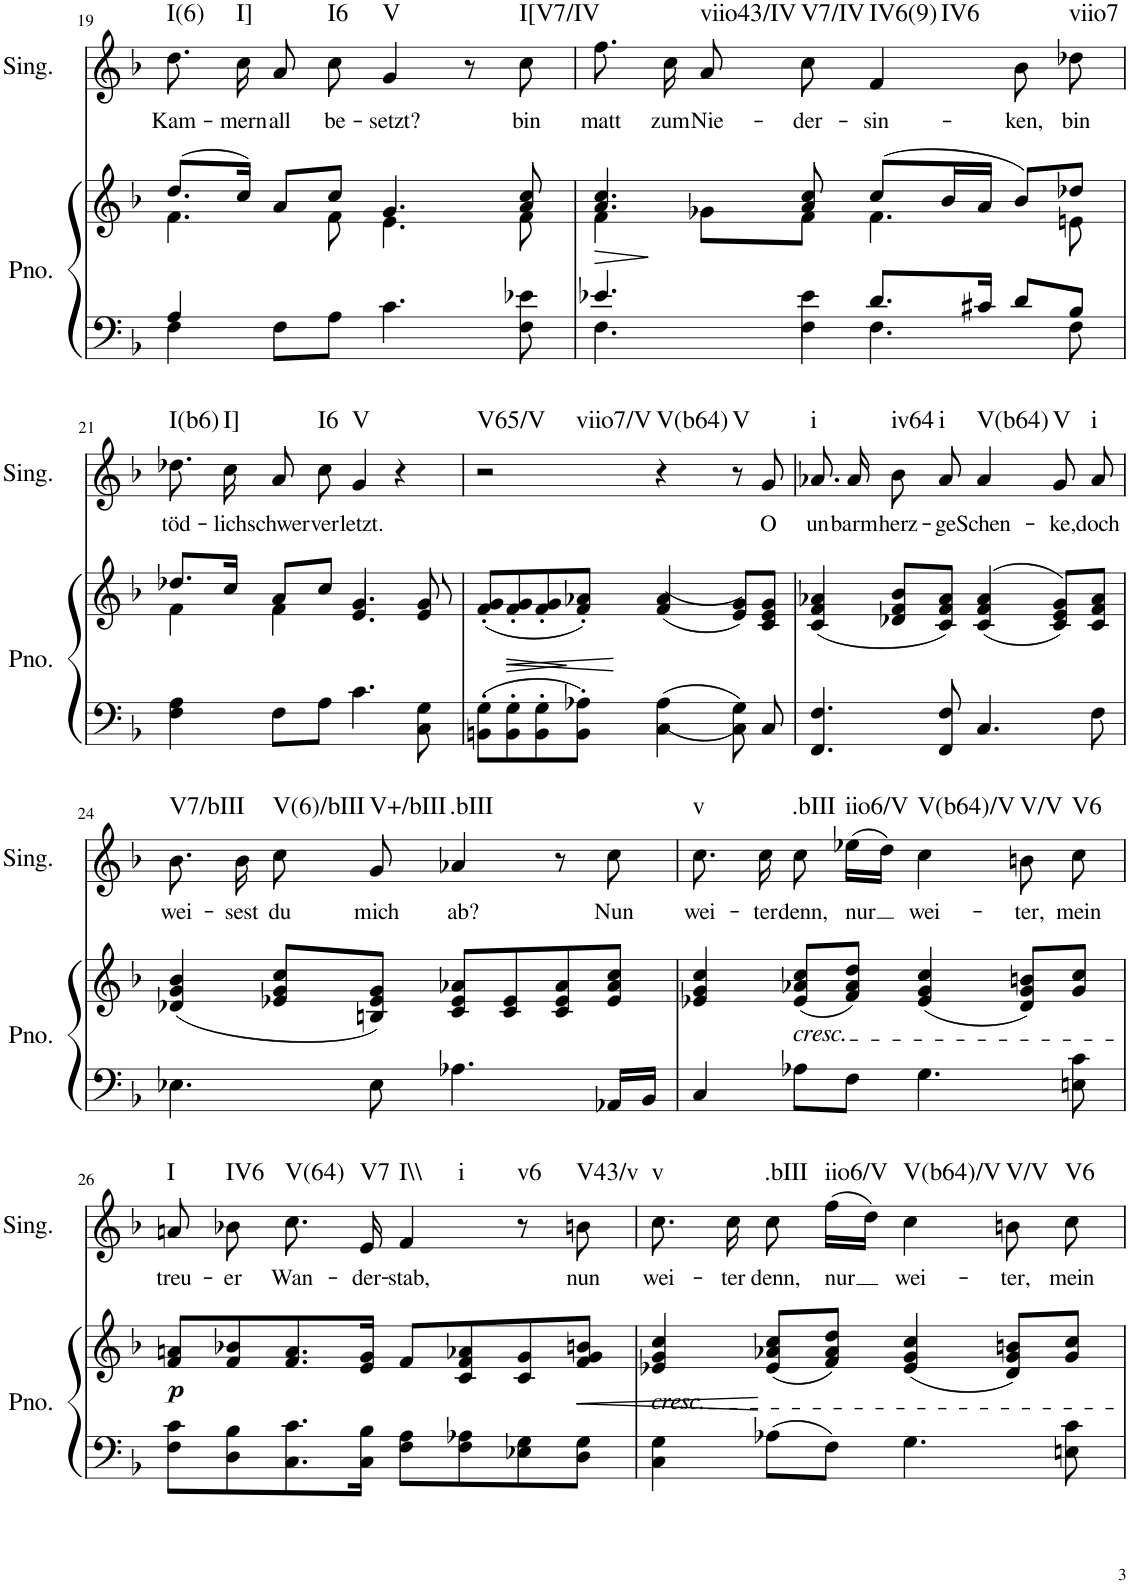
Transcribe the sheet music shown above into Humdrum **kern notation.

**kern	**kern	**dynam	**kern	**text	**harte
*part2	*part2	*part2	*part1	*part1	*part1
*staff3	*staff2	*staff2/3	*staff1	*staff1	*
*I"Pianoforte	*	*	*I"Singstimme	*	*
*I'Pno.	*	*	*I'Sing.	*	*
!!LO:PB:g=z
*clefF4	*clefG2	*	*clefG2	*	*
*k[b-]	*k[b-]	*	*k[b-]	*	*
*M4/4	*M4/4	*	*M4/4	*	*
*met(c)	*met(c)	*	*met(c)	*	*
=19	=19	=19	=19	=19	=19
*^	*^	*	*	*	*
!	!	!	!	!	!	!LO:LY:b	!LO:H:kt=I(6)
4A/	4F\	(8.dd/L	4.f\	.	8.dd\	Kam-	N
!	!	!	!	!	!	!LO:LY:b	!LO:H:kt=I]
.	.	16cc/Jk)	.	.	16cc\	-mern	N
!	!	!	!	!	!	!LO:LY:b	!
8F\L	4ryy	8a/L	.	.	8a/	all	.
!	!	!	!	!	!	!LO:LY:b	!LO:H:kt=I6
8A\J	.	8cc/J	8f\	.	8cc\	be-	N
!	!	!	!	!	!	!LO:LY:b	!LO:H:kt=V
4.c\	2ryy	4.g/	4.e\	.	4g/	-setzt?	N
.	.	.	.	.	8r	.	.
!	!	!	!	!	!	!LO:LY:b	!LO:H:kt=I[V7/IV
8F\ 8e-X\	.	8a/ 8cc/	8f\	.	8cc\	bin	N
=20	=20	=20	=20	=20	=20	=20	=20
!	!	!	!	!LO:HP:b	!	!LO:LY:b	!
4.e-X/	4.F\	4.a/ 4.cc/	4f\	>	8.ff\	matt	.
!	!	!	!	!	!	!LO:LY:b	!
.	.	.	.	.	16cc\	zum	.
!	!	!	!	!	!	!LO:LY:b	!LO:H:kt=viio43/IV
.	.	.	8g-X\L	]	8a/	Nie-	N
!	!	!	!	!	!	!LO:LY:b	!LO:H:kt=V7/IV
8e-\	8F\	8a/ 8cc/	8f\J	.	8cc\	-der-	N
!	!	!	!	!	!	!LO:LY:b	!LO:H:n=1:kt=IV6(9)
!	!	!	!	!	!	!	!LO:H:n=2:kt=IV6
8.d/L	4.F\	(8cc/L	4.f\	.	4f/	-sin-	N N
.	.	16b-/L	.	.	.	.	.
16c#X/Jk	.	16a/JJ	.	.	.	.	.
!	!	!	!	!	!	!LO:LY:b	!
8d/L	.	8b-/L)	.	.	8b-\	-ken,	.
!	!	!	!	!	!	!LO:LY:b	!LO:H:kt=viio7
8B-/J	8F\	8dd-X/J	8en\	.	8dd-X\	bin	N
!!LO:LB:g=z
=21	=21	=21	=21	=21	=21	=21	=21
!	!	!	!	!	!	!LO:LY:b	!LO:H:kt=I(b6)
*v	*v	*	*	*	*	*	*
4F\ 4A\	8.dd-X/L	4f\	.	8.dd-X\	töd-	N
!	!	!	!	!	!LO:LY:b	!LO:H:kt=I]
.	16cc/Jk	.	.	16cc\	-lich	N
!	!	!	!	!	!LO:LY:b	!
8F\L	8a/L	4f\	.	8a/	schwer	.
!	!	!	!	!	!LO:LY:b	!LO:H:kt=I6
8A\J	8cc/J	.	.	8cc\	ver-	N
!	!	!	!	!	!LO:LY:b	!LO:H:kt=V
4.c\	4.g/	4.e/	.	4g/	-letzt.	N
.	.	.	.	4r	.	.
8C\ 8G\	8g/	8e/	.	.	.	.
=22	=22	=22	=22	=22	=22	=22
!	!	!	!	!	!	!LO:H:n=1:kt=V65/V
!	!	!	!	!	!	!LO:H:n=2:kt=viio7/V
*	*v	*v	*	*	*	*
8BBn\' 8G\'L	(8f/' 8g/'L	.	2r	.	N N
!	!	!LO:HP:b	!	!	!
!	!	!LO:HP:n=1:b	!	!	!
8BB\' 8G\'	8f/' 8g/'	< >	.	.	.
8BB\' 8G\'	8f/' 8g/'	[	.	.	.
8BB\' 8A-X\'J	8f/' 8a-X/'J)	]	.	.	.
!	!	!	!	!	!LO:H:kt=V(b64)
4C\ 4A-\	((4f/ 4a-/	.	4r	.	N
!	!	!	!	!	!LO:H:kt=V
8C\ 8G\	8e/ 8g/L))	.	8r	.	N
!	!	!	!	!LO:LY:b	!
8C/	8c/ 8e/ 8g/J	.	8g/	O	.
=23	=23	=23	=23	=23	=23
!	!	!	!	!LO:LY:b	!LO:H:kt=i
4.FF/ 4.F/	(4c/ 4f/ 4a-X/	.	8.a-X/	un-	N
!	!	!	!	!LO:LY:b	!
.	.	.	16a-/	-barm-	.
!	!	!	!	!LO:LY:b	!LO:H:kt=iv64
.	8d-X/ 8f/ 8b-/L	.	8b-\	-herz-	N
!	!	!	!	!LO:LY:b	!LO:H:kt=i
8FF/ 8F/	8c/ 8f/ 8a-/J)	.	8a-/	-ge	N
!	!	!	!	!LO:LY:b	!LO:H:kt=V(b64)
4.C/	(>(4c/ 4f/ 4a-/	.	4a-/	Schen-	N
!	!	!	!	!LO:LY:b	!LO:H:kt=V
.	8c/ 8e/ 8g/L))	.	8g/	-ke,	N
!	!	!	!	!LO:LY:b	!LO:H:kt=i
8F\	8c/ 8f/ 8a-/J	.	8a-/	doch	N
!!LO:LB:g=z
=24	=24	=24	=24	=24	=24
!	!	!	!	!LO:LY:b	!LO:H:kt=V7/bIII
4.E-X\	(4d-X/ 4g/ 4b-/	.	8.b-\	wei-	N
!	!	!	!	!LO:LY:b	!
.	.	.	16b-\	-sest	.
!	!	!	!	!LO:LY:b	!LO:H:kt=V(6)/bIII
.	8e-X/ 8g/ 8cc/L	.	8cc\	du	N
!	!	!	!	!LO:LY:b	!LO:H:kt=V+/bIII
8E-\	8Bn/ 8e-/ 8g/J)	.	8g/	mich	N
!	!	!	!	!LO:LY:b	!LO:H:kt=.bIII
4.A-X\	8c/ 8e-/ 8a-X/L	.	4a-X/	ab?	N
.	8c/ 8e-/	.	.	.	.
.	8c/ 8e-/ 8a-/	.	8r	.	.
!	!	!	!	!LO:LY:b	!
16AA-X/LL	8e-/ 8a-/ 8cc/J	.	8cc\	Nun	.
16BB-/JJ	.	.	.	.	.
=25	=25	=25	=25	=25	=25
!	!	!	!	!LO:LY:b	!LO:H:kt=v
4C/	4e-X/ 4g/ 4cc/	.	8.cc\	wei-	N
!	!	!	!	!LO:LY:b	!
.	.	.	16cc\	-ter	.
!	!LO:TX:b:i:t=cresc.	!	!	!	!
!	!	!	!	!LO:LY:b	!LO:H:kt=.bIII
8A-X\L	(8e-/ 8a-X/ 8cc/L	.	8cc\	denn,	N
!	!	!	!	!LO:LY:b	!LO:H:kt=iio6/V
8F\J	8f/ 8a-/ 8dd/J)	.	(16ee-X\LL	nur	N
.	.	.	16dd\JJ)	.	.
!	!	!	!	!LO:LY:b	!LO:H:kt=V(b64)/V
4.G\	(4e-/ 4g/ 4cc/	.	4cc\	wei-	N
!	!	!	!	!LO:LY:b	!LO:H:kt=V/V
.	8d/ 8g/ 8bn/L)	.	8bn\	-ter,	N
!	!	!	!	!LO:LY:b	!LO:H:kt=V6
8En\ 8c\	8g/ 8cc/J	.	8cc\	mein	N
!!LO:LB:g=z
=26	=26	=26	=26	=26	=26
!	!	!LO:DY:b	!	!LO:LY:b	!LO:H:kt=I
8F\ 8c\L	8f/ 8an/L	p	8an/	treu-	N
!	!	!	!	!LO:LY:b	!LO:H:kt=IV6
8D\ 8B-\	8f/ 8b-X/	.	8b-X\	-er	N
!	!	!	!	!LO:LY:b	!LO:H:kt=V(64)
8.C\ 8.c\	8.f/ 8.a/	.	8.cc\	Wan-	N
!	!	!	!	!LO:LY:b	!LO:H:kt=V7
16C\ 16B-\Jk	16e/ 16g/Jk	.	16e/	-der-	N
!	!	!	!	!LO:LY:b	!LO:H:n=1:kt=I\\
!	!	!	!	!	!LO:H:n=2:kt=i
8F\ 8A\L	8f/L	.	4f/	-stab,	N N
8F\ 8A-X\	8c/ 8f/ 8a-X/	.	.	.	.
!	!	!	!	!	!LO:H:kt=v6
8E-X\ 8G\	8c/ 8g/	.	8r	.	N
!	!	!LO:HP:b	!	!LO:LY:b	!LO:H:kt=V43/v
8D\ 8G\J	8f/ 8g/ 8bn/J	<	8bn\	nun	N
.	.	[	.	.	.
=27	=27	=27	=27	=27	=27
!	!LO:TX:b:i:t=cresc.	!	!	!	!
!	!	!	!	!LO:LY:b	!LO:H:kt=v
4C\ 4G\	4e-X/ 4g/ 4cc/	.	8.cc\	wei-	N
!	!	!	!	!LO:LY:b	!
.	.	.	16cc\	-ter	.
!	!	!	!	!LO:LY:b	!LO:H:kt=.bIII
8A-X\L	(8e-/ 8a-X/ 8cc/L	.	8cc\	denn,	N
!	!	!	!	!LO:LY:b	!LO:H:kt=iio6/V
8F\J	8f/ 8a-/ 8dd/J)	.	(16ff\LL	nur	N
.	.	.	16dd\JJ)	.	.
!	!	!	!	!LO:LY:b	!LO:H:kt=V(b64)/V
4.G\	(4e-/ 4g/ 4cc/	.	4cc\	wei-	N
!	!	!	!	!LO:LY:b	!LO:H:kt=V/V
.	8d/ 8g/ 8bn/L)	.	8bn\	-ter,	N
!	!	!	!	!LO:LY:b	!LO:H:kt=V6
8En\ 8c\	8g/ 8cc/J	.	8cc\	mein	N
=	=	=	=	=	=
*-	*-	*-	*-	*-	*-
